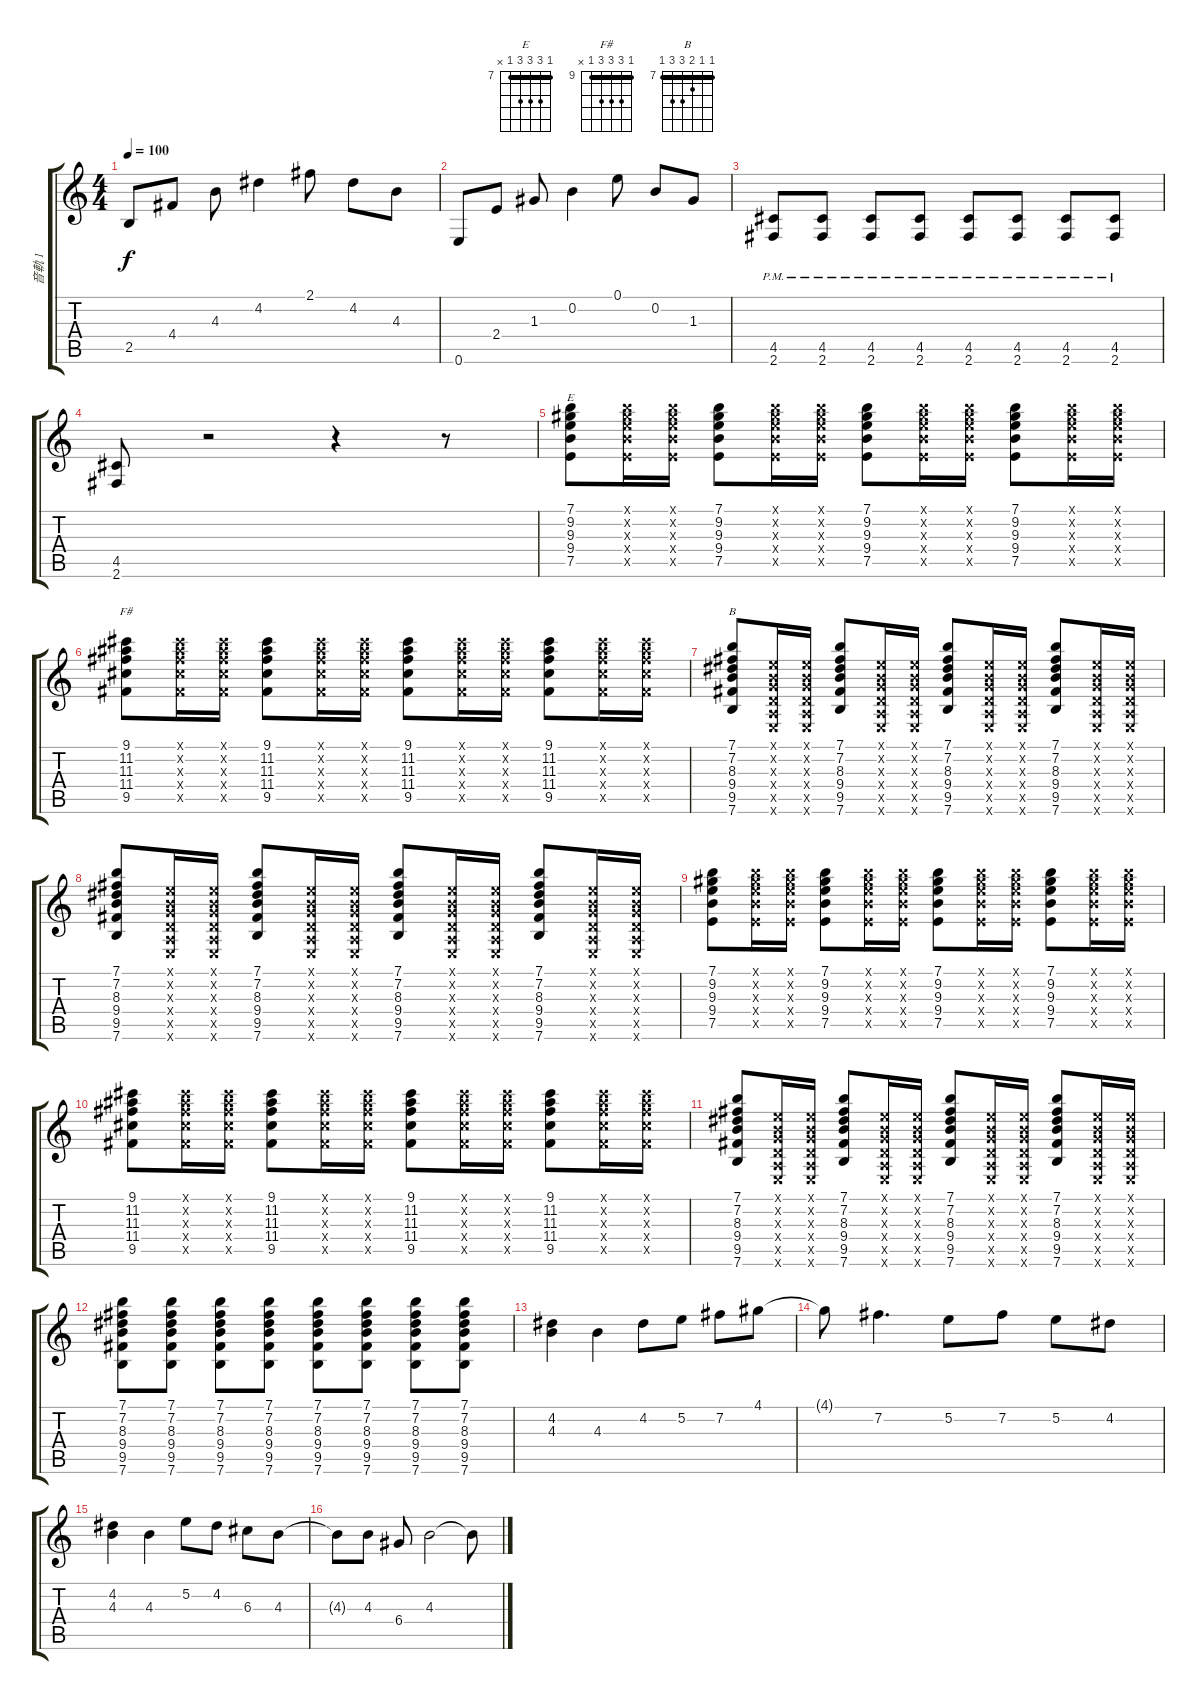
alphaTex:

\track ("音軌 1" "音軌 1") {instrument overdrivenguitar}
\staff {score tabs}
\tuning (E4 B3 G3 D3 A2 E2) {hide}
\chord ("E" 7 9 9 9 7 x) {firstfret 7 barre 7}
\chord ("F#" 9 11 11 11 9 x) {firstfret 9 barre 9}
\chord ("B" 7 7 8 9 9 7) {firstfret 7 barre 7}
\ts (4 4)
\tempo 100
\clef g2
\ks c
2.5.8{dy f} 4.4.8 4.3.8 4.2.4 2.1.8 4.2.8 4.3.8 |
0.6.8 2.4.8 1.3.8 0.2.4 0.1.8 0.2.8 1.3.8 |
(4.5{pm} 2.6{pm}).8{instrument overdrivenguitar} (4.5{pm} 2.6{pm}).8 (4.5{pm} 2.6{pm}).8 (4.5{pm} 2.6{pm}).8 (4.5{pm} 2.6{pm}).8 (4.5{pm} 2.6{pm}).8 (4.5{pm} 2.6{pm}).8 (4.5{pm} 2.6{pm}).8 |
(4.5 2.6).8 r.2 r.4 r.8 |
(7.1 9.2 9.3 9.4 7.5).8{ch "E"} (7.1{x} 9.2{x} 9.3{x} 9.4{x} 7.5{x}).16 (7.1{x} 9.2{x} 9.3{x} 9.4{x} 7.5{x}).16 (7.1 9.2 9.3 9.4 7.5).8 (7.1{x} 9.2{x} 9.3{x} 9.4{x} 7.5{x}).16 (7.1{x} 9.2{x} 9.3{x} 9.4{x} 7.5{x}).16 (7.1 9.2 9.3 9.4 7.5).8 (7.1{x} 9.2{x} 9.3{x} 9.4{x} 7.5{x}).16 (7.1{x} 9.2{x} 9.3{x} 9.4{x} 7.5{x}).16 (7.1 9.2 9.3 9.4 7.5).8 (7.1{x} 9.2{x} 9.3{x} 9.4{x} 7.5{x}).16 (7.1{x} 9.2{x} 9.3{x} 9.4{x} 7.5{x}).16 |
(9.1 11.2 11.3 11.4 9.5).8{ch "F#"} (9.1{x} 11.2{x} 11.3{x} 11.4{x} 9.5{x}).16 (9.1{x} 11.2{x} 11.3{x} 11.4{x} 9.5{x}).16 (9.1 11.2 11.3 11.4 9.5).8 (9.1{x} 11.2{x} 11.3{x} 11.4{x} 9.5{x}).16 (9.1{x} 11.2{x} 11.3{x} 11.4{x} 9.5{x}).16 (9.1 11.2 11.3 11.4 9.5).8 (9.1{x} 11.2{x} 11.3{x} 11.4{x} 9.5{x}).16 (9.1{x} 11.2{x} 11.3{x} 11.4{x} 9.5{x}).16 (9.1 11.2 11.3 11.4 9.5).8 (9.1{x} 11.2{x} 11.3{x} 11.4{x} 9.5{x}).16 (9.1{x} 11.2{x} 11.3{x} 11.4{x} 9.5{x}).16 |
(7.1 7.2 8.3 9.4 9.5 7.6).8{ch "B"} (0.1{x} 0.2{x} 0.3{x} 0.4{x} 0.5{x} 0.6{x}).16 (0.1{x} 0.2{x} 0.3{x} 0.4{x} 0.5{x} 0.6{x}).16 (7.1 7.2 8.3 9.4 9.5 7.6).8 (0.1{x} 0.2{x} 0.3{x} 0.4{x} 0.5{x} 0.6{x}).16 (0.1{x} 0.2{x} 0.3{x} 0.4{x} 0.5{x} 0.6{x}).16 (7.1 7.2 8.3 9.4 9.5 7.6).8 (0.1{x} 0.2{x} 0.3{x} 0.4{x} 0.5{x} 0.6{x}).16 (0.1{x} 0.2{x} 0.3{x} 0.4{x} 0.5{x} 0.6{x}).16 (7.1 7.2 8.3 9.4 9.5 7.6).8 (0.1{x} 0.2{x} 0.3{x} 0.4{x} 0.5{x} 0.6{x}).16 (0.1{x} 0.2{x} 0.3{x} 0.4{x} 0.5{x} 0.6{x}).16 |
(7.1 7.2 8.3 9.4 9.5 7.6).8 (0.1{x} 0.2{x} 0.3{x} 0.4{x} 0.5{x} 0.6{x}).16 (0.1{x} 0.2{x} 0.3{x} 0.4{x} 0.5{x} 0.6{x}).16 (7.1 7.2 8.3 9.4 9.5 7.6).8 (0.1{x} 0.2{x} 0.3{x} 0.4{x} 0.5{x} 0.6{x}).16 (0.1{x} 0.2{x} 0.3{x} 0.4{x} 0.5{x} 0.6{x}).16 (7.1 7.2 8.3 9.4 9.5 7.6).8 (0.1{x} 0.2{x} 0.3{x} 0.4{x} 0.5{x} 0.6{x}).16 (0.1{x} 0.2{x} 0.3{x} 0.4{x} 0.5{x} 0.6{x}).16 (7.1 7.2 8.3 9.4 9.5 7.6).8 (0.1{x} 0.2{x} 0.3{x} 0.4{x} 0.5{x} 0.6{x}).16 (0.1{x} 0.2{x} 0.3{x} 0.4{x} 0.5{x} 0.6{x}).16 |
(7.1 9.2 9.3 9.4 7.5).8 (7.1{x} 9.2{x} 9.3{x} 9.4{x} 7.5{x}).16 (7.1{x} 9.2{x} 9.3{x} 9.4{x} 7.5{x}).16 (7.1 9.2 9.3 9.4 7.5).8 (7.1{x} 9.2{x} 9.3{x} 9.4{x} 7.5{x}).16 (7.1{x} 9.2{x} 9.3{x} 9.4{x} 7.5{x}).16 (7.1 9.2 9.3 9.4 7.5).8 (7.1{x} 9.2{x} 9.3{x} 9.4{x} 7.5{x}).16 (7.1{x} 9.2{x} 9.3{x} 9.4{x} 7.5{x}).16 (7.1 9.2 9.3 9.4 7.5).8 (7.1{x} 9.2{x} 9.3{x} 9.4{x} 7.5{x}).16 (7.1{x} 9.2{x} 9.3{x} 9.4{x} 7.5{x}).16 |
(9.1 11.2 11.3 11.4 9.5).8 (9.1{x} 11.2{x} 11.3{x} 11.4{x} 9.5{x}).16 (9.1{x} 11.2{x} 11.3{x} 11.4{x} 9.5{x}).16 (9.1 11.2 11.3 11.4 9.5).8 (9.1{x} 11.2{x} 11.3{x} 11.4{x} 9.5{x}).16 (9.1{x} 11.2{x} 11.3{x} 11.4{x} 9.5{x}).16 (9.1 11.2 11.3 11.4 9.5).8 (9.1{x} 11.2{x} 11.3{x} 11.4{x} 9.5{x}).16 (9.1{x} 11.2{x} 11.3{x} 11.4{x} 9.5{x}).16 (9.1 11.2 11.3 11.4 9.5).8 (9.1{x} 11.2{x} 11.3{x} 11.4{x} 9.5{x}).16 (9.1{x} 11.2{x} 11.3{x} 11.4{x} 9.5{x}).16 |
(7.1 7.2 8.3 9.4 9.5 7.6).8 (0.1{x} 0.2{x} 0.3{x} 0.4{x} 0.5{x} 0.6{x}).16 (0.1{x} 0.2{x} 0.3{x} 0.4{x} 0.5{x} 0.6{x}).16 (7.1 7.2 8.3 9.4 9.5 7.6).8 (0.1{x} 0.2{x} 0.3{x} 0.4{x} 0.5{x} 0.6{x}).16 (0.1{x} 0.2{x} 0.3{x} 0.4{x} 0.5{x} 0.6{x}).16 (7.1 7.2 8.3 9.4 9.5 7.6).8 (0.1{x} 0.2{x} 0.3{x} 0.4{x} 0.5{x} 0.6{x}).16 (0.1{x} 0.2{x} 0.3{x} 0.4{x} 0.5{x} 0.6{x}).16 (7.1 7.2 8.3 9.4 9.5 7.6).8 (0.1{x} 0.2{x} 0.3{x} 0.4{x} 0.5{x} 0.6{x}).16 (0.1{x} 0.2{x} 0.3{x} 0.4{x} 0.5{x} 0.6{x}).16 |
(7.1 7.2 8.3 9.4 9.5 7.6).8 (7.1 7.2 8.3 9.4 9.5 7.6).8 (7.1 7.2 8.3 9.4 9.5 7.6).8 (7.1 7.2 8.3 9.4 9.5 7.6).8 (7.1 7.2 8.3 9.4 9.5 7.6).8 (7.1 7.2 8.3 9.4 9.5 7.6).8 (7.1 7.2 8.3 9.4 9.5 7.6).8 (7.1 7.2 8.3 9.4 9.5 7.6).8 |
(4.2 4.3).4 4.3.4 4.2.8 5.2.8 7.2.8 4.1.8 |
4.1{t}.8 7.2.4{d} 5.2.8 7.2.8 5.2.8 4.2.8 |
(4.2 4.3).4 4.3.4 5.2.8 4.2.8 6.3.8 4.3.8 |
4.3{t}.8 4.3.8 6.4.8 4.3.2 4.3{t}.8
